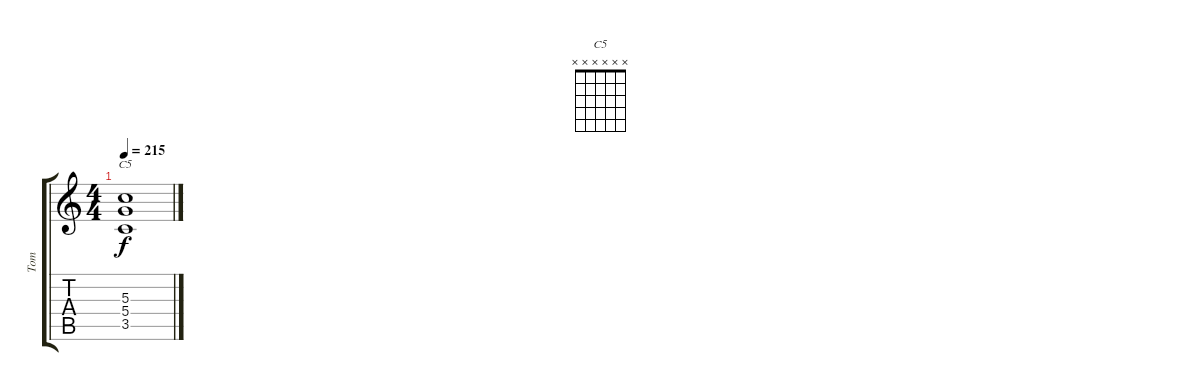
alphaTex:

\track ("Tom " "Tom ") {instrument distortionguitar}
\staff {score tabs}
\tuning (E4 B3 G3 D3 A2 E2) {hide}
\chord ("C5" x x x x x x) {firstfret 0}
\ts (4 4)
\tempo 215
\clef g2
\ks c
(5.3 5.4 3.5).1{ch "C5" dy f}
